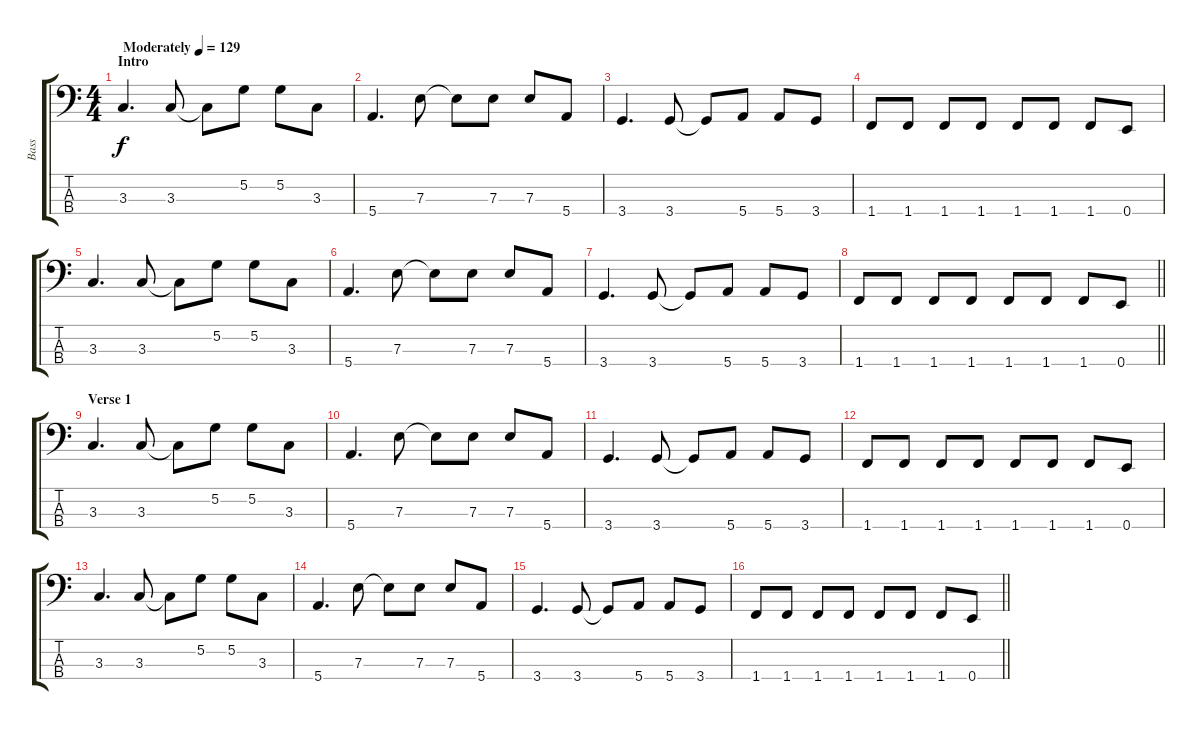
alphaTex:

\track ("Bass" "Bass") {instrument electricbasspick}
\staff {score tabs}
\tuning (G2 D2 A1 E1) {hide}
\ts (4 4)
\section ("" "Intro")
\tempo (129 "Moderately")
\clef f4
\ks c
3.3.4{d dy f instrument electricbasspick} 3.3.8 3.3{t}.8 5.2.8 5.2.8 3.3.8 |
5.4.4{d} 7.3.8 7.3{t}.8 7.3.8 7.3.8 5.4.8 |
3.4.4{d} 3.4.8 3.4{t}.8 5.4.8 5.4.8 3.4.8 |
1.4.8 1.4.8 1.4.8 1.4.8 1.4.8 1.4.8 1.4.8 0.4.8 |
3.3.4{d} 3.3.8 3.3{t}.8 5.2.8 5.2.8 3.3.8 |
5.4.4{d} 7.3.8 7.3{t}.8 7.3.8 7.3.8 5.4.8 |
3.4.4{d} 3.4.8 3.4{t}.8 5.4.8 5.4.8 3.4.8 |
\barLineRight lightlight
1.4.8 1.4.8 1.4.8 1.4.8 1.4.8 1.4.8 1.4.8 0.4.8 |
\section ("" "Verse 1")
3.3.4{d} 3.3.8 3.3{t}.8 5.2.8 5.2.8 3.3.8 |
5.4.4{d} 7.3.8 7.3{t}.8 7.3.8 7.3.8 5.4.8 |
3.4.4{d} 3.4.8 3.4{t}.8 5.4.8 5.4.8 3.4.8 |
1.4.8 1.4.8 1.4.8 1.4.8 1.4.8 1.4.8 1.4.8 0.4.8 |
3.3.4{d} 3.3.8 3.3{t}.8 5.2.8 5.2.8 3.3.8 |
5.4.4{d} 7.3.8 7.3{t}.8 7.3.8 7.3.8 5.4.8 |
3.4.4{d} 3.4.8 3.4{t}.8 5.4.8 5.4.8 3.4.8 |
\barLineRight lightlight
1.4.8 1.4.8 1.4.8 1.4.8 1.4.8 1.4.8 1.4.8 0.4.8
